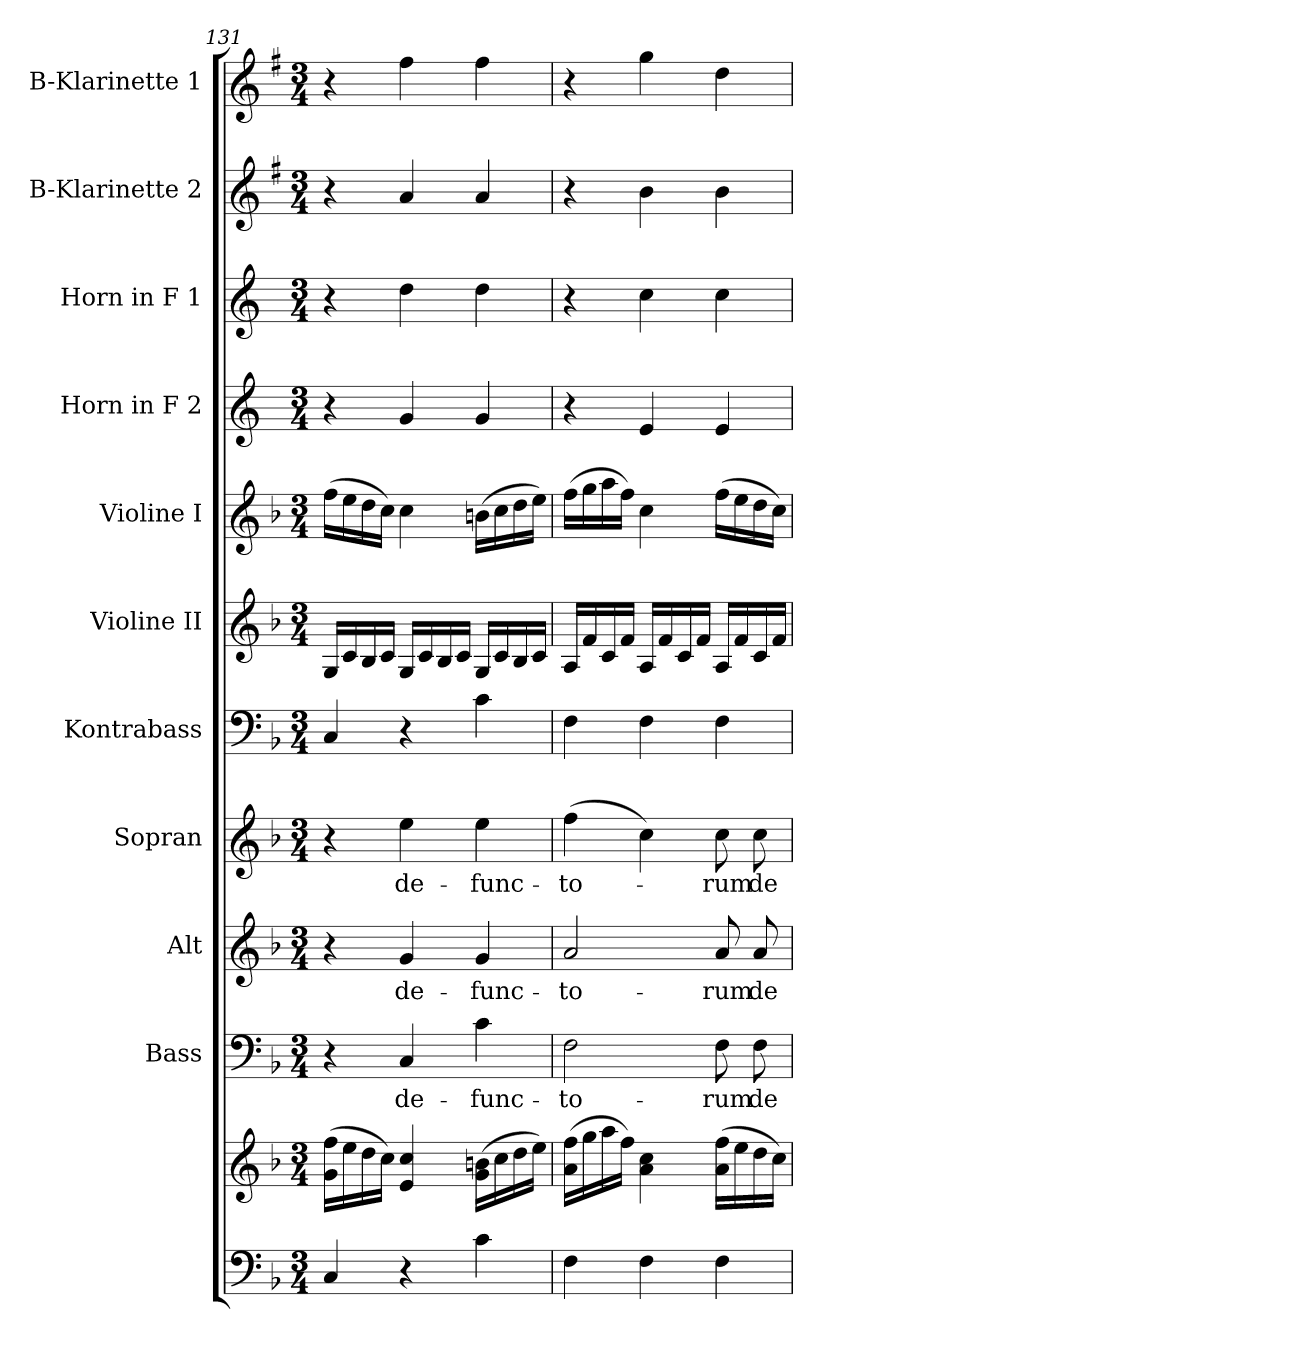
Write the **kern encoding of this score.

**kern	**kern	**kern	**text	**kern	**text	**kern	**text	**kern	**kern	**kern	**kern	**kern	**kern	**kern
*part11	*part11	*part10	*part10	*part9	*part9	*part8	*part8	*part7	*part6	*part5	*part4	*part3	*part2	*part1
*staff12	*staff11	*staff10	*staff10	*staff9	*staff9	*staff8	*staff8	*staff7	*staff6	*staff5	*staff4	*staff3	*staff2	*staff1
*	*	*I"Bass	*	*I"Alt	*	*I"Sopran	*	*I"Kontrabass	*I"Violine II	*I"Violine I	*I"Horn in F 2	*I"Horn in F 1	*I"B-Klarinette 2	*I"B-Klarinette 1
*	*	*I'B.	*	*I'A.	*	*I'S.	*	*I'Kb.	*I'Vl. II	*I'Vl. I	*	*	*I'B Kl. 2	*I'B Kl. 1
*clefF4	*clefG2	*clefF4	*	*clefG2	*	*clefG2	*	*clefF4	*clefG2	*clefG2	*clefG2	*clefG2	*clefG2	*clefG2
*	*	*	*	*	*	*	*	*ITrd7c12	*	*	*ITrd4c7	*ITrd4c7	*ITrd1c2	*ITrd1c2
*k[b-]	*k[b-]	*k[b-]	*	*k[b-]	*	*k[b-]	*	*k[b-]	*k[b-]	*k[b-]	*k[b-]	*k[b-]	*k[b-]	*k[b-]
*F:	*F:	*F:	*	*F:	*	*F:	*	*F:	*F:	*F:	*F:	*F:	*F:	*F:
*M3/4	*M3/4	*M3/4	*	*M3/4	*	*M3/4	*	*M3/4	*M3/4	*M3/4	*M3/4	*M3/4	*M3/4	*M3/4
=131	=131	=131	=131	=131	=131	=131	=131	=131	=131	=131	=131	=131	=131	=131
4C/	(>16g\ 16ff\LL	4r	.	4r	.	4r	.	4CC/	16G/LL	(>16ff\LL	4r	4r	4r	4r
.	16ee\	.	.	.	.	.	.	.	16c/	16ee\	.	.	.	.
.	16dd\	.	.	.	.	.	.	.	16B-/	16dd\	.	.	.	.
.	16cc\JJ)	.	.	.	.	.	.	.	16c/JJ	16cc\JJ)	.	.	.	.
!	!	!	!LO:LY:b	!	!LO:LY:b	!	!LO:LY:b	!	!	!	!	!	!	!
4r	4e/ 4cc/	4C/	de-	4g/	de-	4ee\	de-	4r	16G/LL	4cc\	4c/	4g\	4g/	4ee\
.	.	.	.	.	.	.	.	.	16c/	.	.	.	.	.
.	.	.	.	.	.	.	.	.	16B-/	.	.	.	.	.
.	.	.	.	.	.	.	.	.	16c/JJ	.	.	.	.	.
!	!	!	!LO:LY:b	!	!LO:LY:b	!	!LO:LY:b	!	!	!	!	!	!	!
4c\	(>16g\ 16bn\LL	4c\	-func-	4g/	-func-	4ee\	-func-	4C\	16G/LL	(>16bn\LL	4c/	4g\	4g/	4ee\
.	16cc\	.	.	.	.	.	.	.	16c/	16cc\	.	.	.	.
.	16dd\	.	.	.	.	.	.	.	16B-/	16dd\	.	.	.	.
.	16ee\JJ)	.	.	.	.	.	.	.	16c/JJ	16ee\JJ)	.	.	.	.
=132	=132	=132	=132	=132	=132	=132	=132	=132	=132	=132	=132	=132	=132	=132
!	!	!	!LO:LY:b	!	!LO:LY:b	!	!LO:LY:b	!	!	!	!	!	!	!
4F\	(>16a\ 16ff\LL	2F\	-to-	2a/	-to-	(>4ff\	-to-	4FF\	16A/LL	(>16ff\LL	4r	4r	4r	4r
.	16gg\	.	.	.	.	.	.	.	16f/	16gg\	.	.	.	.
.	16aa\	.	.	.	.	.	.	.	16c/	16aa\	.	.	.	.
.	16ff\JJ)	.	.	.	.	.	.	.	16f/JJ	16ff\JJ)	.	.	.	.
4F\	4a\ 4cc\	.	.	.	.	4cc\)	.	4FF\	16A/LL	4cc\	4A/	4f\	4a\	4ff\
.	.	.	.	.	.	.	.	.	16f/	.	.	.	.	.
.	.	.	.	.	.	.	.	.	16c/	.	.	.	.	.
.	.	.	.	.	.	.	.	.	16f/JJ	.	.	.	.	.
!	!	!	!LO:LY:b	!	!LO:LY:b	!	!LO:LY:b	!	!	!	!	!	!	!
4F\	(>16a\ 16ff\LL	8F\	-rum	8a/	-rum	8cc\	-rum	4FF\	16A/LL	(>16ff\LL	4A/	4f\	4a\	4cc\
.	16ee\	.	.	.	.	.	.	.	16f/	16ee\	.	.	.	.
!	!	!	!LO:LY:b	!	!LO:LY:b	!	!LO:LY:b	!	!	!	!	!	!	!
.	16dd\	8F\	de	8a/	de	8cc\	de	.	16c/	16dd\	.	.	.	.
.	16cc\JJ)	.	.	.	.	.	.	.	16f/JJ	16cc\JJ)	.	.	.	.
=	=	=	=	=	=	=	=	=	=	=	=	=	=	=
*-	*-	*-	*-	*-	*-	*-	*-	*-	*-	*-	*-	*-	*-	*-
